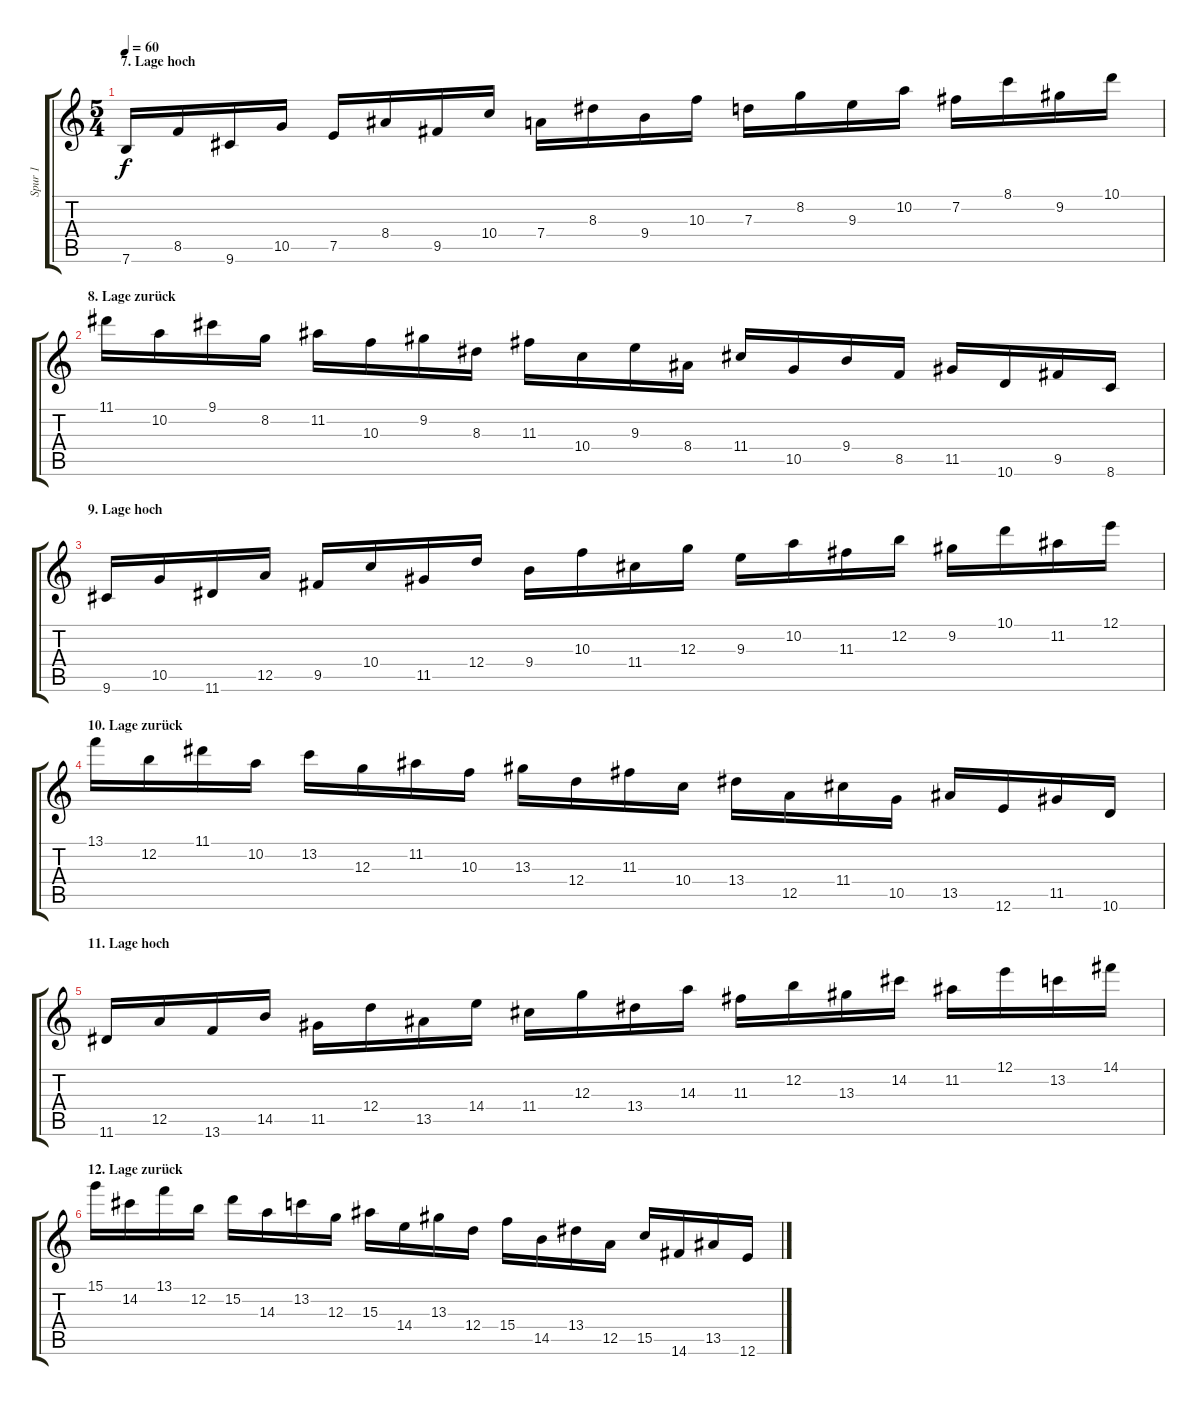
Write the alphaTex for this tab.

\track ("Spur 1" "Spur 1") {instrument acousticguitarsteel}
\staff {score tabs}
\tuning (E4 B3 G3 D3 A2 E2) {hide}
\ts (5 4)
\section ("" "7. Lage hoch")
\tempo 60
\clef g2
\ks c
7.6.16{dy f} 8.5.16 9.6.16 10.5.16 7.5.16 8.4.16 9.5.16 10.4.16 7.4.16 8.3.16 9.4.16 10.3.16 7.3.16 8.2.16 9.3.16 10.2.16 7.2.16 8.1.16 9.2.16 10.1.16 |
\section ("" "8. Lage zurück")
11.1.16 10.2.16 9.1.16 8.2.16 11.2.16 10.3.16 9.2.16 8.3.16 11.3.16 10.4.16 9.3.16 8.4.16 11.4.16 10.5.16 9.4.16 8.5.16 11.5.16 10.6.16 9.5.16 8.6.16 |
\section ("" "9. Lage hoch")
9.6.16 10.5.16 11.6.16 12.5.16 9.5.16 10.4.16 11.5.16 12.4.16 9.4.16 10.3.16 11.4.16 12.3.16 9.3.16 10.2.16 11.3.16 12.2.16 9.2.16 10.1.16 11.2.16 12.1.16 |
\section ("" "10. Lage zurück")
13.1.16 12.2.16 11.1.16 10.2.16 13.2.16 12.3.16 11.2.16 10.3.16 13.3.16 12.4.16 11.3.16 10.4.16 13.4.16 12.5.16 11.4.16 10.5.16 13.5.16 12.6.16 11.5.16 10.6.16 |
\section ("" "11. Lage hoch")
11.6.16 12.5.16 13.6.16 14.5.16 11.5.16 12.4.16 13.5.16 14.4.16 11.4.16 12.3.16 13.4.16 14.3.16 11.3.16 12.2.16 13.3.16 14.2.16 11.2.16 12.1.16 13.2.16 14.1.16 |
\section ("" "12. Lage zurück")
15.1.16 14.2.16 13.1.16 12.2.16 15.2.16 14.3.16 13.2.16 12.3.16 15.3.16 14.4.16 13.3.16 12.4.16 15.4.16 14.5.16 13.4.16 12.5.16 15.5.16 14.6.16 13.5.16 12.6.16
